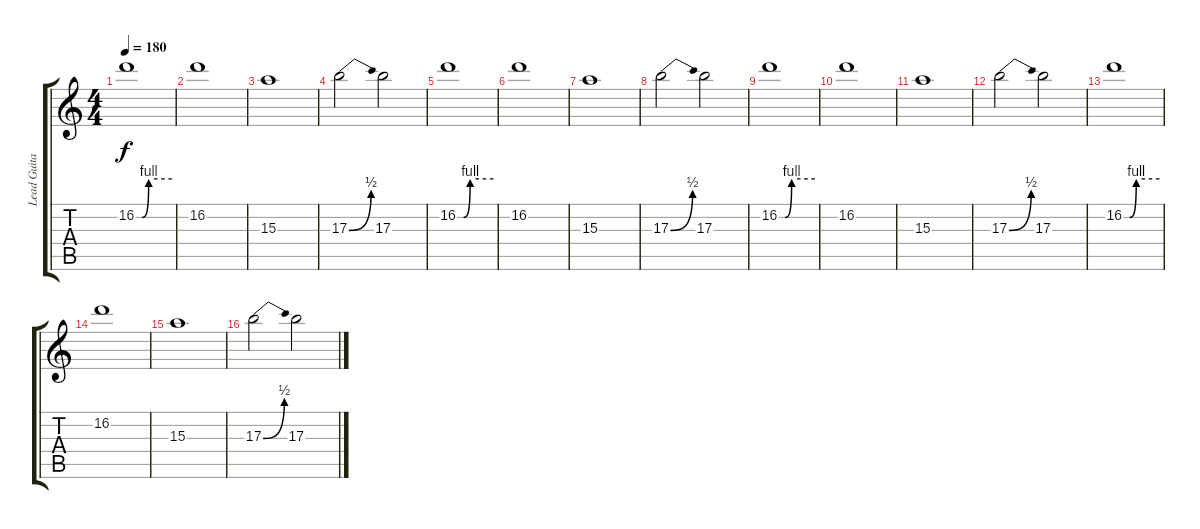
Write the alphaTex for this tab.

\track ("Lead Guitar" "Lead Guita") {instrument distortionguitar}
\staff {score tabs}
\tuning (Eb4 Bb3 Gb3 Db3 Ab2 Eb2) {hide}
\ts (4 4)
\tempo 180
\clef g2
\ks c
16.2{be (custom 0 0 10 0 21 4 60 4)}.1{dy f} |
16.2.1 |
15.3.1 |
17.3{be (bend 0 0 60 2)}.2 17.3.2 |
16.2{be (custom 0 0 10 0 21 4 60 4)}.1 |
16.2.1 |
15.3.1 |
17.3{be (bend 0 0 60 2)}.2 17.3.2 |
16.2{be (custom 0 0 10 0 21 4 60 4)}.1 |
16.2.1 |
15.3.1 |
17.3{be (bend 0 0 60 2)}.2 17.3.2 |
16.2{be (custom 0 0 10 0 21 4 60 4)}.1 |
16.2.1 |
15.3.1 |
17.3{be (bend 0 0 60 2)}.2 17.3.2
